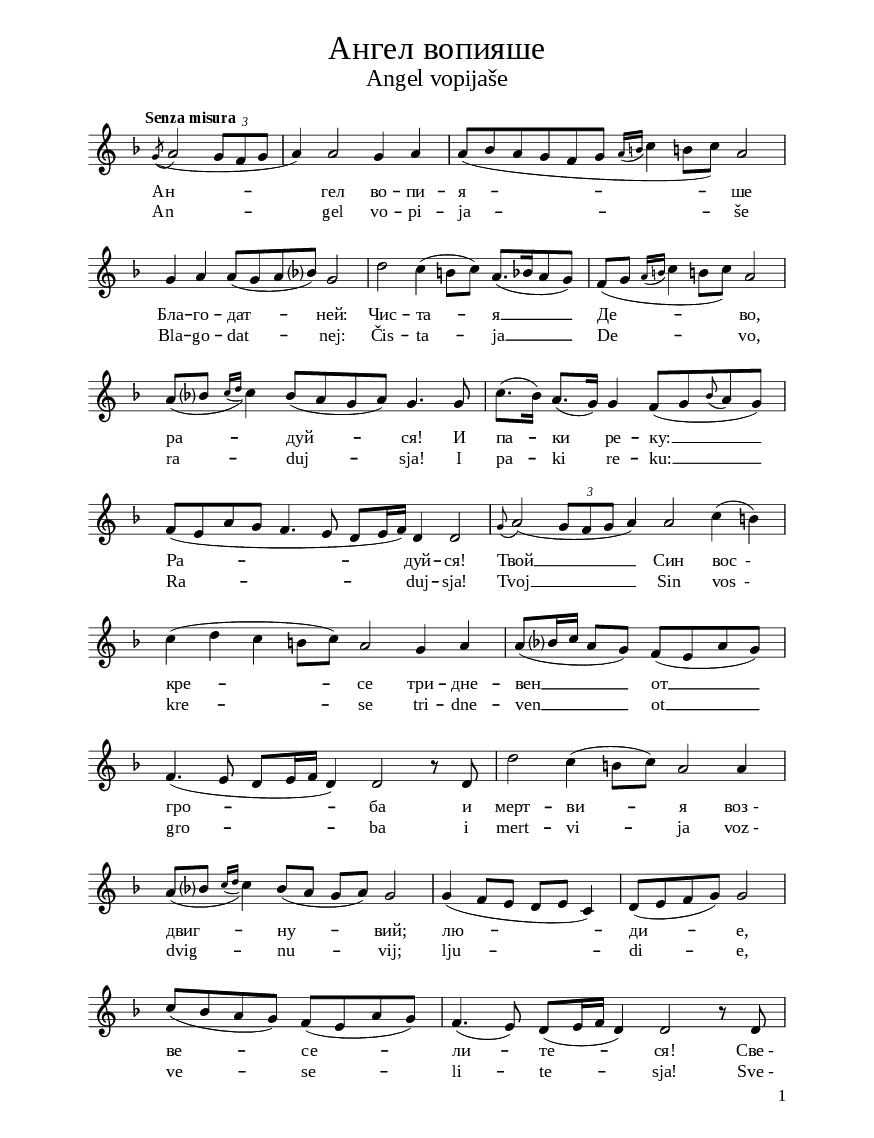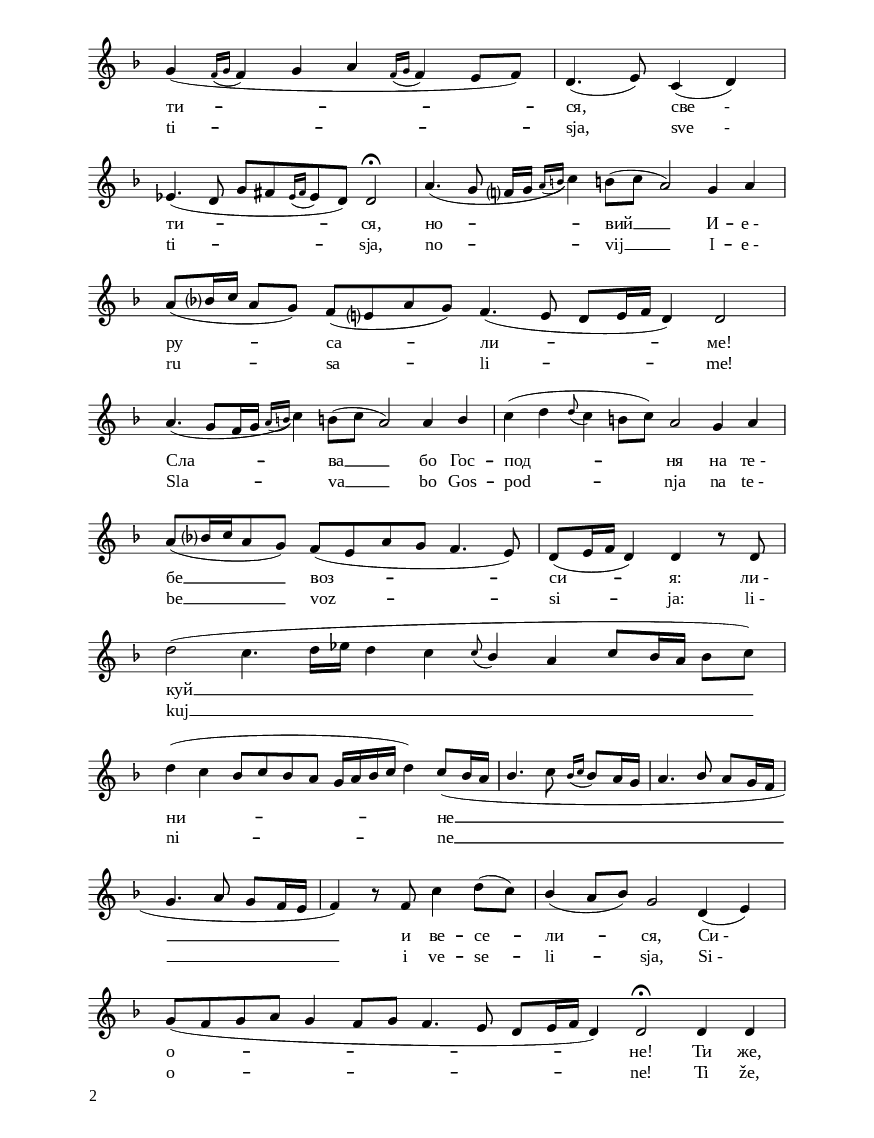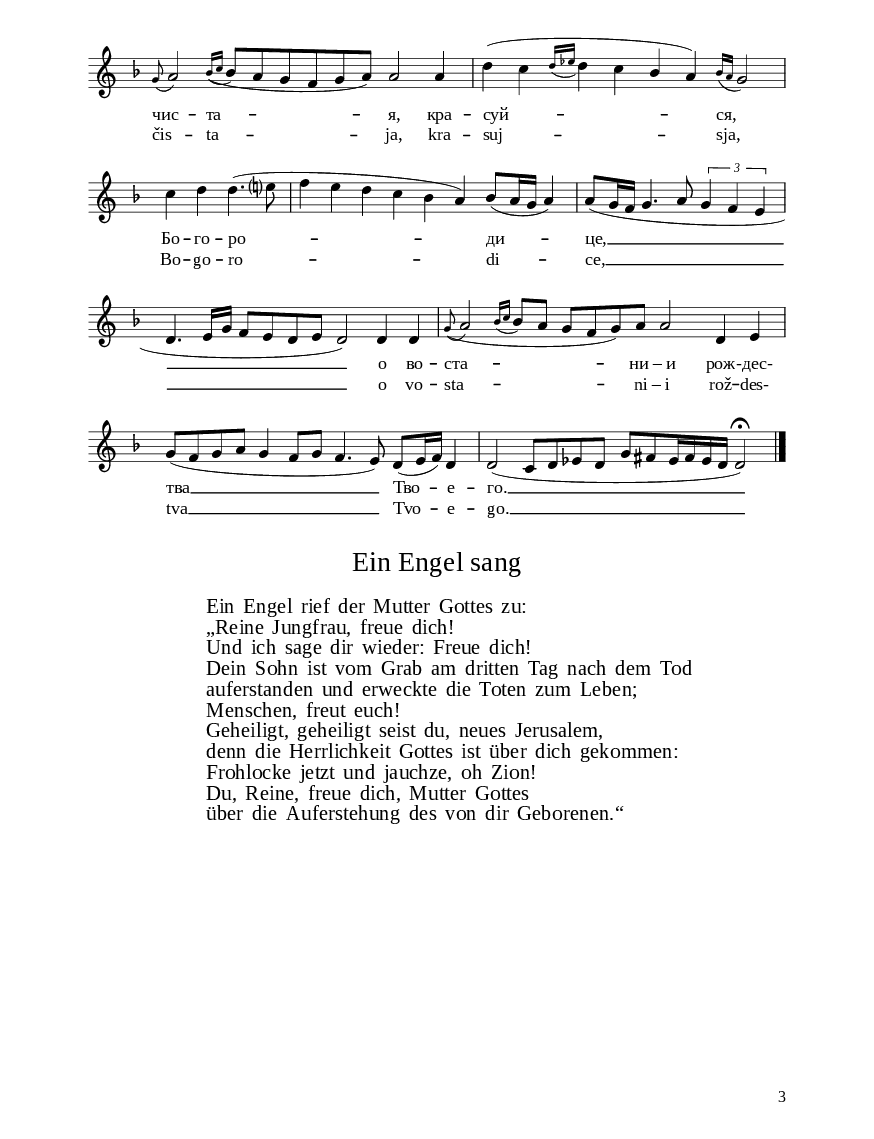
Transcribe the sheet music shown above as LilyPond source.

\version "2.24.2"

% include paper part and global functions
\include "include/globals.ily"

\bookpart {
  \label #'ref064
  \tocItem \markup "Ангел вопияше – Angel vopijaše"
  \include "include/bookpart-paper.ily"
  \score {
    \include "include/score-layout.ily"

    \new Voice \relative c' {
      \clef treble
      \key d \minor
      \tempo "Senza misura"
      \autoBeamOff
      \omit Score.TimeSignature
      \cadenzaOn % allows custom bar lines


      \acciaccatura g'8 (a2 \tuplet 3/2 { g8 [f g] } \bar "|"
      a4) a2 g4 a4 \bar "|"
      \slurDown a8( [bes a g f g] \acciaccatura { a16 [b] } c4 b!8 [c]) a2 \bar "|" \break

      \slurNeutral g4 a a8 ([g a bes?]) g2 \bar "|"
      d'2 c4 (b8 [c]) a8. ([bes16 a8 g]) \bar "|"
      \slurDown f8([ g] \acciaccatura { a16 [b] } c4 b!8[ c]) a2 \bar "|"  \break

      a8( [bes?] \acciaccatura { c16 [d] } c4) bes8( [a g a]) g4. g8 \bar "|"
      \slurNeutral c8.( [bes16]) a8.( [g16]) g4 f8( [g \appoggiatura bes a g]) \bar "|"  \break

      f8( [e a g] f4. e8 d [e16 f]) d4 d2 \bar "|"
      \appoggiatura g8  a2( \tuplet 3/2 { g8 [f g] } a4) a2 c4( b) \bar "|"  \break

      \stemNeutral c4( d  c b!8 [c]) a2 g4 a \bar "|"
      \stemUp a8( [bes?16 c] a8 [g]) f( [e a g]) \bar "|"  \break

      f4.( e8 d[ e16 f] d4) d2 r8 d \bar "|"
      \stemNeutral d'2 c4( b!8[ c]) a2 a4 \bar "|"  \break

      \slurDown a8([bes?] \acciaccatura { c16 [d] } c4) bes8( [a] g [a]) g2 \bar "|"
      g4( f8 [e] d [e] c4) \bar "|"
      d8([ e f g]) g2 \bar "|"  \break

      c8([ bes a g]) f([ e a g]) \bar "|"
      f4.( e8) d([ e16 f] d4) d2 r8 d \bar "|"  \break
      \pageBreak

      g4( \acciaccatura { f16 [g] } f4 g a \acciaccatura { f16 [g] } f4 e8[  f]) \bar "|"
      d4.( e8) c4( d) \bar "|"  \break

      ees4.( d8 g8[ fis \acciaccatura { ees16 [fis] }  ees8 d]) d2\fermata \bar "|"
      a'4.( g8 f?16[ g] \acciaccatura { a16 [b] } c4) \slurNeutral b!8([ c] a2) g4 a4 \bar "|"  \break

      \stemUp a8([ bes?16 c] a8  [g]) f8([ e? a g]) f4.( e8 d[ e16 f] d4) d2 \bar "|"  \break

      \stemNeutral \slurDown a'4.( g8[ f16 g] \acciaccatura { a16 [b!] } c4) \slurNeutral b!8([ c]  a2)  a4 \stemUp b \bar "|"
      \stemNeutral c4( d \appoggiatura d8 c4 b!8[ c]) a2 g4 a \bar "|"  \break

      a8([ bes?16 c a8 g]) f([ e a g] f4. e8) \bar "|"
      d8([ e16 f] d4) d r8 d \bar "|"  \break

      d'2( c4. d16[ ees] d4 c \appoggiatura c8 \stemUp bes4 a c8[ bes16 a]  \stemNeutral bes8[ c]) \bar "|"  \break

      d4( c \stemUp bes8[ c bes a] g16[ a bes c] \stemNeutral d4) \stemUp \slurDown c8([ bes16 a] \bar "|" \noBreak
      bes4. \stemNeutral c8 \acciaccatura { bes16 [c] } \stemUp bes8[ a16 g]  \bar "|" \noBreak
      a4. bes8 a[ g16 f] \bar "|" \break

      g4. a8 g8[ f16 e] \bar "|"
      f4) r8 f\stemNeutral \slurNeutral c'4 d8([ c])  \bar "|"
      \stemUp bes4( a8[ bes]) g2 d4( e)  \bar "|" \break

      g8([ f g a] g4 f8[ g] f4. e8 d8[ e16 f] d4) d2\fermata d4 d  \bar "|" \break

      \appoggiatura g8 a2 \acciaccatura { bes16([ c] } bes8[ a g f g a]) a2 a4 \bar "|"
      \stemNeutral d4( c \acciaccatura { d16[ ees!]} d4 c \stemUp bes a) \acciaccatura { bes16[ a] } g2 \bar "|" \break

      \stemNeutral c4 d d4.( e?8 \bar "|" \noBreak
      f4 e d c bes a) bes8([ a16 g] a4) \bar "|" \noBreak
      a8([ g16 f] g4. a8 \tuplet 3/2 { g4 f e } \bar "|" \break

      d4. e16[ g] f8[ e d e] d2) d4 d \bar "|" \noBreak
      \appoggiatura g8( a2 \acciaccatura { bes16[ c] } bes8[ a] g8[ f g) a] a2 d,4 e \bar "|" \break

      g8([ f g a] g4 f8[ g] f4. e8) d([ e16 f)] d4 \bar "|" \noBreak
      d2( c8[  d ees! d] g8[ fis! es16 fis  ees d] d2)\fermata \bar "|."
    }

    \addlyrics {
      Ан -- гел во -- пи -- я -- -- -- ше
      Бла -- го -- дат -- ней: Чис -- та -- я __ Де -- во,
      ра -- дуй -- ся! И па -- ки ре -- ку: __
      Ра -- -- дуй -- ся! Твой __ Син "вос  -"
      кре -- -- се три -- дне -- вен __  от __
      гро -- ба и мерт -- ви -- я "воз -"
      двиг -- ну -- вий; лю -- -- ди -- е,
      ве -- се -- ли -- те -- ся! "Све -"
      ти -- -- -- -- -- -- ся, "све       -"
      ти --  -- ся, но -- -- вий __ И -- "е -"
      ру -- -- са -- ли -- -- -- ме!
      Сла -- ва __ бо Гос -- под -- ня на "те -"
      бе __ воз -- -- си -- я: "ли -"
      куй __ ни -- -- не __
      и ве -- се -- ли -- ся, "Си -"
      о -- -- -- -- -- -- не! Ти же,
      чис -- та -- я, кра -- суй -- -- ся,
      Бо -- го -- ро -- -- -- ди -- це, __
      о во -- ста -- "ни – и      " рож -- "-дес-"
      тва __ Тво -- е -- го. __
    }

    \addlyrics {
      An -- gel vo -- pi -- ja -- -- -- še
      Bla -- go -- dat -- nej: Čis -- ta -- ja __ De -- vo,
      ra -- duj -- sja! I pa -- ki re -- ku: __
      Ra -- -- duj -- sja! Tvoj __ Sin "vos  -"
      kre -- -- se tri -- dne -- ven __  ot __
      gro -- ba i mert -- vi -- ja "voz -"
      dvig -- nu -- vij; lju -- -- di -- e,
      ve -- se -- li -- te -- sja! "Sve -"
      ti -- -- -- -- -- -- sja, "sve       -"
      ti --  -- sja, no -- -- vij __ I -- "e -"
      ru -- -- sa -- li -- -- -- me!
      Sla -- va __ bo Gos -- pod -- nja na "te -"
      be __ voz -- -- si -- ja: "li -"
      kuj __ ni -- -- ne __
      i ve -- se -- li -- sja, "Si -"
      o -- -- -- -- -- -- ne! Ti že,
      čis -- ta -- ja, kra -- suj -- -- sja,
      Bo -- go -- ro -- -- -- di -- ce, __
      o vo -- sta -- "ni – i      " rož -- "des-"
      tva __ Tvo -- e -- go. __
    }

    \header {
      title = \titleFunc "Ангел вопияше" "Angel vopijaše"
    }

    \midi{}

  } % score


  % include foreign translation(s) of the song
  \version "2.24.2"

\markup \fill-line { \fontsize #deTitleFontSize "Ein Engel sang" }
\markup \null
\markup \null
\markup \fontsize #deCoupletFontSize {
  \hspace #10
  \override #`(baseline-skip . ,deCoupletBaselineSkip)

  \column {

    \line { " "Ein Engel rief der Mutter Gottes zu:}

    \line { " "„Reine Jungfrau, freue dich! }
    
    \line { " " Und ich sage dir wieder: Freue dich! }

    \line { " "Dein Sohn ist vom Grab am dritten Tag nach dem Tod}

    \line { " "auferstanden und erweckte die Toten zum Leben;}

    \line { " "Menschen, freut euch!}


    \line { " "Geheiligt, geheiligt seist du, neues Jerusalem, }

    \line { " "denn die Herrlichkeit Gottes ist über dich gekommen: }

    \line { " "Frohlocke jetzt und jauchze, oh Zion!}

    \line { " "Du, Reine, freue dich, Mutter Gottes}

    \line { " "über die Auferstehung des von dir Geborenen.“}


  }

}


} % bookpart
